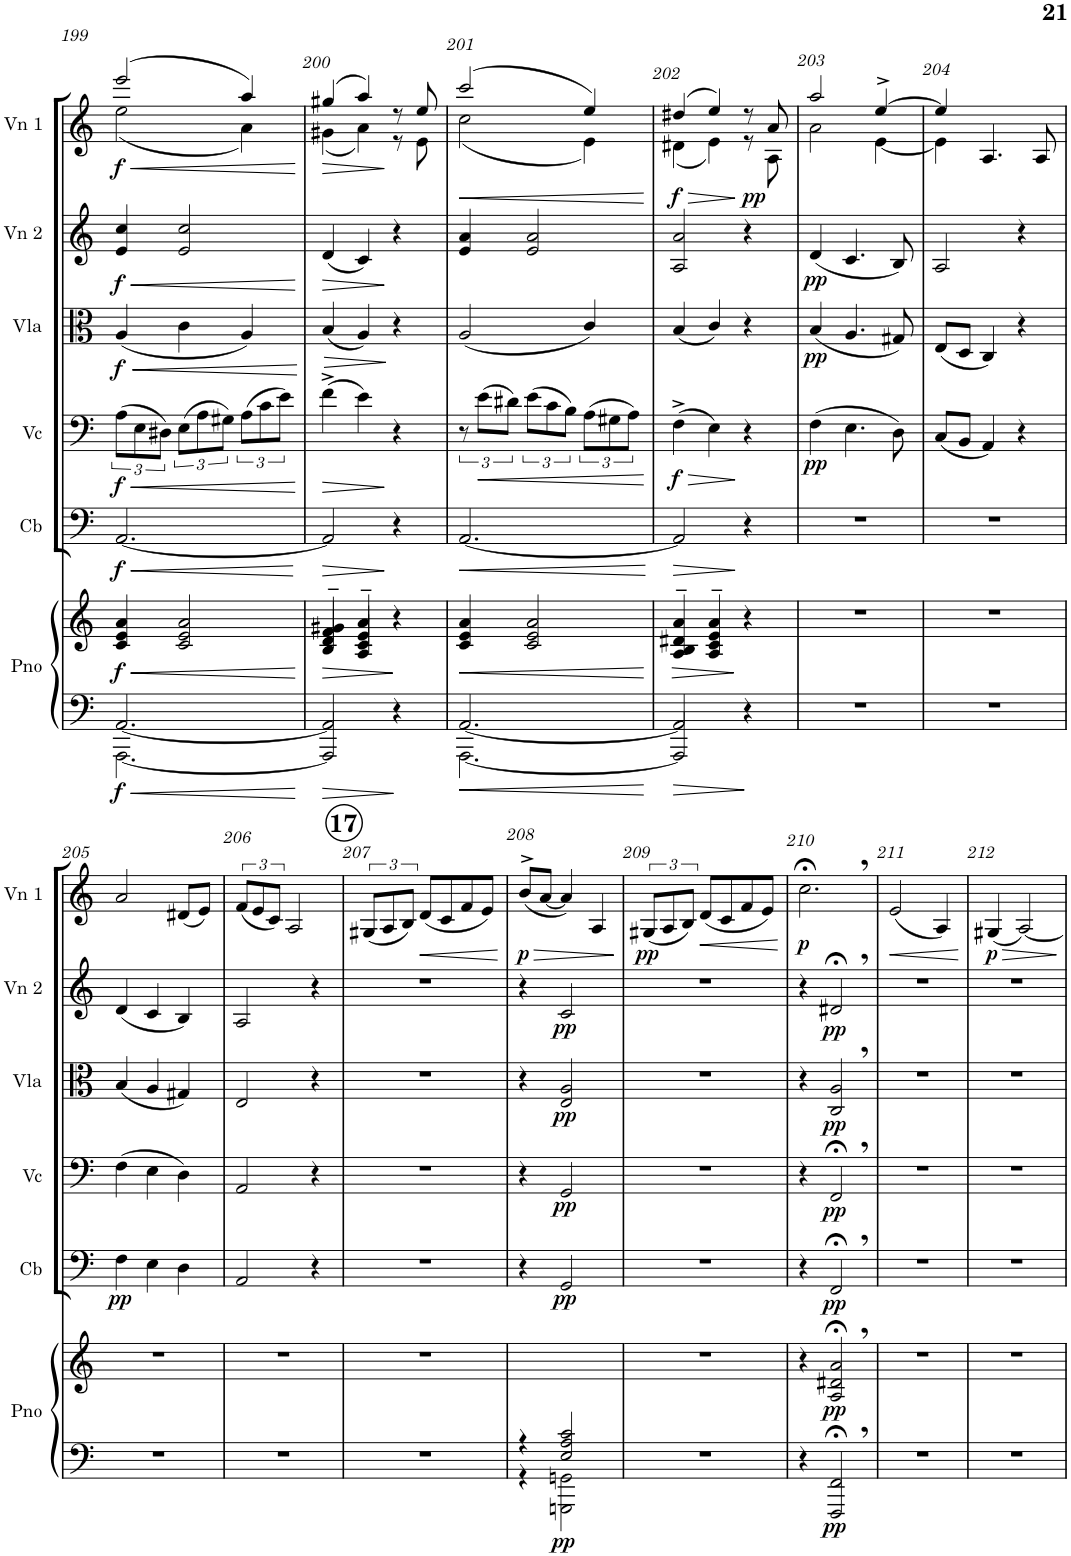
**kern	**kern	**dynam	**kern	**dynam	**kern	**dynam	**kern	**dynam	**kern	**dynam	**kern	**dynam
*part6	*part6	*part6	*part5	*part5	*part4	*part4	*part3	*part3	*part2	*part2	*part1	*part1
*staff7	*staff6	*staff6/7	*staff5	*staff5	*staff4	*staff4	*staff3	*staff3	*staff2	*staff2	*staff1	*staff1
*I"Piano	*	*	*I"Contrabass	*	*I"Violoncello	*	*I"Viola	*	*I"Violin 2	*	*I"Violin 1	*
*I'Pno	*	*	*I'Cb	*	*I'Vc	*	*I'Vla	*	*I'Vn 2	*	*I'Vn 1	*
!!LO:PB:g=z
*clefF4	*clefG2	*	*clefF4	*	*clefF4	*	*clefC3	*	*clefG2	*	*clefG2	*
*	*	*	*Trd7c12	*	*	*	*	*	*	*	*	*
*k[]	*k[]	*	*k[]	*	*k[]	*	*k[]	*	*k[]	*	*k[]	*
*M3/4	*M3/4	*	*M3/4	*	*M3/4	*	*M3/4	*	*M3/4	*	*M3/4	*
=199	=199	=199	=199	=199	=199	=199	=199	=199	=199	=199	=199	=199
!	!	!LO:HP:b=2	!	!	!	!	!	!	!	!	!	!
*^	*	*	*	*	*	*	*	*	*	*	*	*
!	!	!	!LO:HP:n=1:b	!	!LO:HP:b	!	!LO:HP:b	!	!LO:HP:b	!	!LO:HP:b	!	!LO:HP:b
*	*	*	*	*	*	*	*	*	*	*	*	*^	*
!	!	!	!LO:DY:n=1:b=2	!	!	!	!	!	!	!	!	!	!	!
!	!	!	!LO:DY:n=2:b	!	!LO:DY:n=1:b	!	!LO:DY:n=1:b	!	!LO:DY:n=1:b	!	!LO:DY:n=1:b	!	!	!LO:DY:n=1:b
[<2.AA/	[2.AAA\	4c/ 4e/ 4a/	< < f f	[2.AA/	< f	(12A\L	< f	(<4A/	< f	4e/ 4cc/	< f	(2eee/	(2ee\	< f
.	.	.	.	.	.	12E\	.	.	.	.	.	.	.	.
.	.	.	.	.	.	12D#X\J)	.	.	.	.	.	.	.	.
.	.	2c/ 2e/ 2a/	.	.	.	(12E\L	.	4c\	.	2e/ 2cc/	.	.	.	.
.	.	.	.	.	.	12A\	.	.	.	.	.	.	.	.
.	.	.	.	.	.	12G#X\J)	.	.	.	.	.	.	.	.
.	.	.	.	.	.	(12A\L	.	4A/)	.	.	.	4aa/)	4a\)	.
.	.	.	.	.	.	12c\	.	.	.	.	.	.	.	.
.	.	.	.	.	.	12e\J)	.	.	.	.	.	.	.	.
*v	*v	*	*	*	*	*	*	*	*	*	*	*v	*v	*
.	.	[	.	.	.	.	.	[	.	[	.	[
=200	=200	=200	=200	=200	=200	=200	=200	=200	=200	=200	=200	=200
!	!	!LO:HP:b=2	!	!	!	!	!	!	!	!	!	!
*^	*	*	*	*	*	*	*	*	*	*	*	*
!	!	!	!LO:HP:n=1:b	!	!LO:HP:b	!	!LO:HP:b	!	!LO:HP:b	!	!LO:HP:b	!	!LO:HP:b
*	*	*^	*	*	*	*	*	*	*	*	*	*^	*
*	*	*	*^	*	*	*	*	*	*	*	*	*	*	*	*
*	*	*	*	*^	*	*	*	*	*	*	*	*	*	*	*	*
2AA/]	2AAA/]	4g#X~/	4f/	4d/	4B/	> >	2AA/]	>	(4f^\	>	(4B/	>	(4d/	>	(4gg#X/	(4g#X\	>
.	.	4a~/	4e/	4c/	4A/	.	.	.	4e\)	.	4A/)	.	4c/)	.	4aa/)	4a\)	.
4r	4ryy	4r	4ryy	4ryy	4ryy	] [	4r	[	4r	[	4r	]	4r	]	8r	8r	]
.	.	.	.	.	.	.	.	.	.	.	.	.	.	.	8ee/	8e\	.
*	*	*v	*v	*v	*v	*	*	*	*	*	*	*	*	*	*	*	*
=201	=201	=201	=201	=201	=201	=201	=201	=201	=201	=201	=201	=201	=201	=201
!	!	!	!LO:HP:b=2	!	!	!	!	!	!	!	!	!	!	!
!	!	!	!LO:HP:n=1:b	!	!LO:HP:b	!	!	!	!	!	!	!	!	!LO:HP:b
[<2.AA/	[2.AAA\	4c/ 4e/ 4a/	< <	[2.AA/	<	12r	.	(<2A/	.	4e/ 4a/	.	(2ccc/	(2cc\	<
!	!	!	!	!	!	!	!LO:HP:b	!	!	!	!	!	!	!
.	.	.	.	.	.	(12e\L	<	.	.	.	.	.	.	.
.	.	.	.	.	.	12d#X\J)	.	.	.	.	.	.	.	.
.	.	2c/ 2e/ 2a/	.	.	.	(12e\L	.	.	.	2e/ 2a/	.	.	.	.
.	.	.	.	.	.	12c\	.	.	.	.	.	.	.	.
.	.	.	.	.	.	12B\J)	.	.	.	.	.	.	.	.
.	.	.	.	.	.	(12A\L	.	4c/)	.	.	.	4ee/)	4e\)	.
.	.	.	.	.	.	12G#X\	.	.	.	.	.	.	.	.
.	.	.	.	.	.	12A\J)	.	.	.	.	.	.	.	.
*v	*v	*	*	*	*	*	*	*	*	*	*	*v	*v	*
.	.	[ ]	.	]	.	]	.	.	.	.	.	[
=202	=202	=202	=202	=202	=202	=202	=202	=202	=202	=202	=202	=202
*^	*	*	*	*	*	*	*	*	*	*	*	*
!	!	!	!LO:HP:b	!	!	!	!LO:DY:b	!	!	!	!	!	!LO:HP:b
*	*	*	*	*	*	*	*	*	*	*	*	*^	*
!	!	!	!	!	!	!	!	!	!	!	!	!	!	!LO:DY:n=1:b
2AA/]	2AAA/]	4A/~> 4B/~> 4d#X/~> 4a/~>	>	2AA/]	.	(4F^\	f	(4B/	.	2A/ 2a/	.	(4dd#X/	(4d#X\	> f
.	.	4A/~> 4c/~> 4e/~> 4a/~>	.	.	.	4E\)	.	4c/)	.	.	.	4ee/)	4e\)	.
!	!	!	!	!	!	!	!	!	!	!	!	!	!	!LO:DY:n=2:b
4r	4ryy	4r	] [	4r	[	4r	[	4r	.	4r	.	8r	8r	] pp
.	.	.	.	.	.	.	.	.	.	.	.	8a/	8A\	.
*v	*v	*	*	*	*	*	*	*	*	*	*	*	*	*
=203	=203	=203	=203	=203	=203	=203	=203	=203	=203	=203	=203	=203	=203
!	!	!	!	!	!	!LO:DY:b	!	!LO:DY:b	!	!LO:DY:b	!	!	!
2.r	2.r	.	2.r	.	(4F\	pp	(4B/	pp	(4d/	pp	2aa/	2a\	.
.	.	.	.	.	4.E\	.	4.A/	.	4.c/	.	.	.	.
.	.	.	.	.	.	.	.	.	.	.	[4ee^/	[4e\	.
.	.	.	.	.	8D\)	.	8G#X/)	.	8B/)	.	.	.	.
=204	=204	=204	=204	=204	=204	=204	=204	=204	=204	=204	=204	=204	=204
2.r	2.r	.	2.r	.	(8C/L	.	(8E/L	.	2A/	.	4ee/]	4e\]	.
.	.	.	.	.	8BB/J	.	8D/J	.	.	.	.	.	.
.	.	.	.	.	4AA/)	.	4C/)	.	.	.	4.A/	2ryy	.
.	.	.	.	.	4r	.	4r	.	4r	.	.	.	.
.	.	.	.	.	.	.	.	.	.	.	8A/	.	.
*	*	*	*	*	*	*	*	*	*	*	*v	*v	*
!!LO:LB:g=z
=205	=205	=205	=205	=205	=205	=205	=205	=205	=205	=205	=205	=205
!	!	!	!	!LO:DY:b	!	!	!	!	!	!	!	!
2.r	2.r	.	4F\	pp	(4F\	.	(4B/	.	(4d/	.	2a/	.
.	.	.	4E\	.	4E\	.	4A/	.	4c/	.	.	.
.	.	.	4D\	.	4D\)	.	4G#X/)	.	4B/)	.	(8d#X/L	.
.	.	.	.	.	.	.	.	.	.	.	8e/J)	.
=206	=206	=206	=206	=206	=206	=206	=206	=206	=206	=206	=206	=206
2.r	2.r	.	2AA/	.	2AA/	.	2E/	.	2A/	.	(12f/L	.
.	.	.	.	.	.	.	.	.	.	.	12e/	.
.	.	.	.	.	.	.	.	.	.	.	12c/J)	.
.	.	.	.	.	.	.	.	.	.	.	2A/	.
.	.	.	4r	.	4r	.	4r	.	4r	.	.	.
!!LO:REH:place=s1:a:B:cj:enc=circle:fs=14:t=17
=207	=207	=207	=207	=207	=207	=207	=207	=207	=207	=207	=207	=207
2.r	2.r	.	2.r	.	2.r	.	2.r	.	2.r	.	(12G#X/L	.
.	.	.	.	.	.	.	.	.	.	.	12A/	.
.	.	.	.	.	.	.	.	.	.	.	12B/J)	.
!	!	!	!	!	!	!	!	!	!	!	!	!LO:HP:b
.	.	.	.	.	.	.	.	.	.	.	(8d/L	<
.	.	.	.	.	.	.	.	.	.	.	8c/	.
.	.	.	.	.	.	.	.	.	.	.	8f/	.
.	.	.	.	.	.	.	.	.	.	.	8e/J)	.
.	.	.	.	.	.	.	.	.	.	.	.	[
=208	=208	=208	=208	=208	=208	=208	=208	=208	=208	=208	=208	=208
*^	*	*	*	*	*	*	*	*	*	*	*	*
!	!	!	!	!	!	!	!	!	!	!	!	!	!LO:HP:b
!	!	!	!	!	!	!	!	!	!	!	!	!	!LO:DY:n=1:b
4r	4r	2.ryy	.	4r	.	4r	.	4r	.	4r	.	(8b^>/L	> p
.	.	.	.	.	.	.	.	.	.	.	.	[8a/J	.
!	!	!	!LO:DY:b=2	!	!LO:DY:b	!	!LO:DY:b	!	!LO:DY:b	!	!LO:DY:b	!	!
2E/ 2A/ 2c/	2GGGn\ 2GGn\	.	pp	2GG/	pp	2GG/	pp	2E/ 2A/	pp	2c/	pp	4a/])	.
.	.	.	.	.	.	.	.	.	.	.	.	4A/	.
*v	*v	*	*	*	*	*	*	*	*	*	*	*	*
.	.	.	.	.	.	.	.	.	.	.	.	]
=209	=209	=209	=209	=209	=209	=209	=209	=209	=209	=209	=209	=209
!	!	!	!	!	!	!	!	!	!	!	!	!LO:DY:b
2.r	2.r	.	2.r	.	2.r	.	2.r	.	2.r	.	(12G#X/L	pp
.	.	.	.	.	.	.	.	.	.	.	12A/	.
.	.	.	.	.	.	.	.	.	.	.	12B/J)	.
!	!	!	!	!	!	!	!	!	!	!	!	!LO:HP:b
.	.	.	.	.	.	.	.	.	.	.	(8d/L	<
.	.	.	.	.	.	.	.	.	.	.	8c/	.
.	.	.	.	.	.	.	.	.	.	.	8f/	.
.	.	.	.	.	.	.	.	.	.	.	8e/J)	.
.	.	.	.	.	.	.	.	.	.	.	.	[
=210	=210	=210	=210	=210	=210	=210	=210	=210	=210	=210	=210	=210
!	!	!	!	!	!	!	!	!	!	!	!	!LO:DY:b
4r	4r	.	4r	.	4r	.	4r	.	4r	.	2.cc;<,\	p
!	!	!LO:DY:b=2	!	!	!	!	!	!	!	!	!	!
!	!	!LO:DY:n=1:b	!	!LO:DY:b	!	!LO:DY:b	!	!LO:DY:b	!	!LO:DY:b	!	!
2FFF/;<, 2FF/;<,	2A/;<, 2d#X/;<, 2a/;<,	pp pp	2FF;<,/	pp	2FF;<,/	pp	2C/, 2A/,	pp	2d#X;<,/	pp	.	.
=211	=211	=211	=211	=211	=211	=211	=211	=211	=211	=211	=211	=211
!	!	!	!	!	!	!	!	!	!	!	!	!LO:HP:b
2.r	2.r	.	2.r	.	2.r	.	2.r	.	2.r	.	(2e/	<
.	.	.	.	.	.	.	.	.	.	.	4A/)	.
.	.	.	.	.	.	.	.	.	.	.	.	[
=212	=212	=212	=212	=212	=212	=212	=212	=212	=212	=212	=212	=212
!	!	!	!	!	!	!	!	!	!	!	!	!LO:HP:b
!	!	!	!	!	!	!	!	!	!	!	!	!LO:DY:n=1:b
2.r	2.r	.	2.r	.	2.r	.	2.r	.	2.r	.	(4G#X/	> p
.	.	.	.	.	.	.	.	.	.	.	[2A/)	.
.	.	.	.	.	.	.	.	.	.	.	.	]
=	=	=	=	=	=	=	=	=	=	=	=	=
*-	*-	*-	*-	*-	*-	*-	*-	*-	*-	*-	*-	*-
